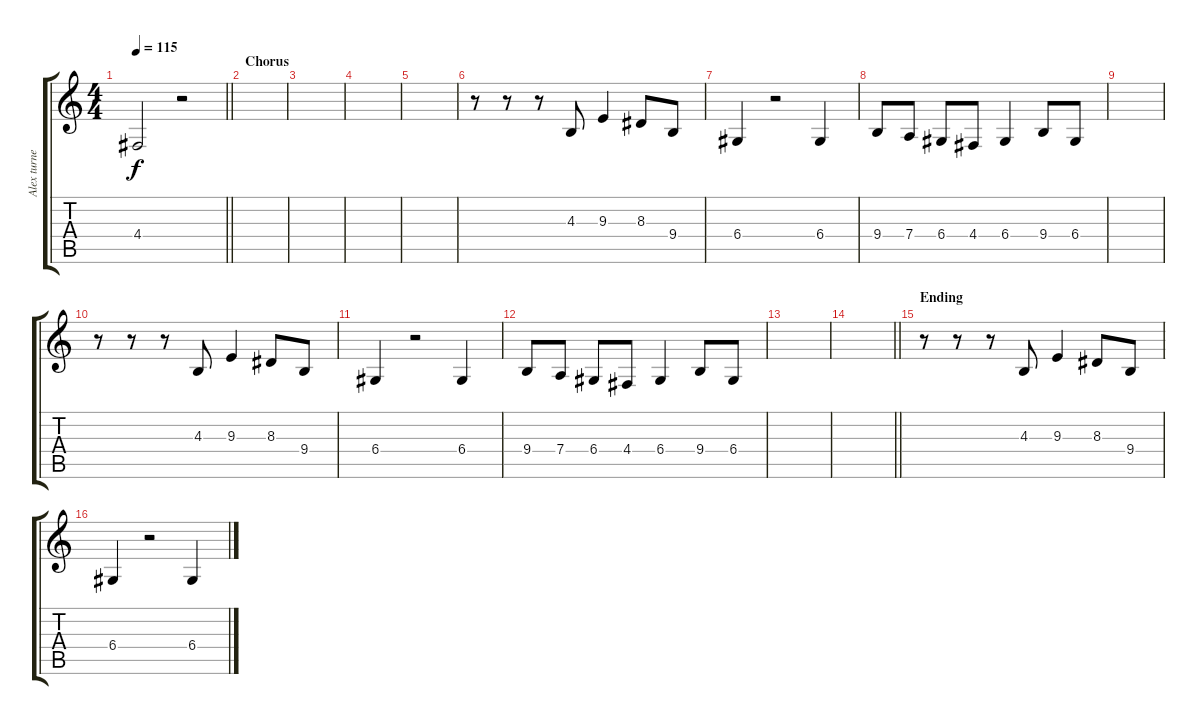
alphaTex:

\track ("Alex turner vocals" "Alex turne") {instrument bassoon}
\staff {score tabs}
\tuning (E4 B3 G3 D3 A2 E2) {hide}
\ts (4 4)
\tempo 115
\clef g2
\barLineRight lightlight
\ks c
4.4.2{dy f} r.2 |
\section ("" "Chorus")
|
|
|
|
r.8 r.8 r.8 4.3.8 9.3.4 8.3.8 9.4.8 |
6.4.4 r.2 6.4.4 |
9.4.8 7.4.8 6.4.8 4.4.8 6.4.4 9.4.8 6.4.8 |
|
r.8 r.8 r.8 4.3.8 9.3.4 8.3.8 9.4.8 |
6.4.4 r.2 6.4.4 |
9.4.8 7.4.8 6.4.8 4.4.8 6.4.4 9.4.8 6.4.8 |
|
\barLineRight lightlight
|
\section ("" "Ending")
r.8 r.8 r.8 4.3.8 9.3.4 8.3.8 9.4.8 |
6.4.4 r.2 6.4.4
